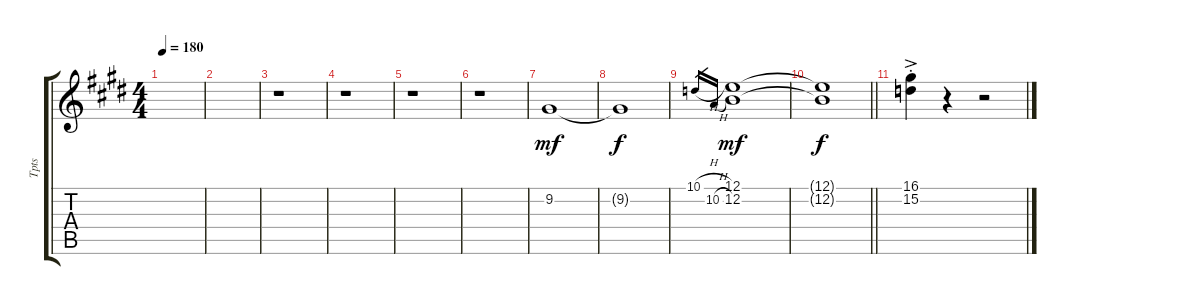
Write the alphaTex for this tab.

\track ("Tpts" "Tpts") {instrument trombone bank 255}
\staff {score tabs}
\tuning (E4 B3 G3 D3 A2 E2) {hide}
\ts (4 4)
\tempo 180
\clef g2
\ks e
|
|
r.1 |
r.1 |
r.1 |
r.1 |
9.2.1{dy mf} |
9.2{t}.1{dy f} |
10.1{h}.16{gr} 10.2{h}.16{gr} (12.1 12.2).1{dy mf} |
\barLineRight lightlight
(12.1{t} 12.2{t}).1{dy f} |
(16.1{ac st} 15.2{ac st}).4 r.4 r.2
